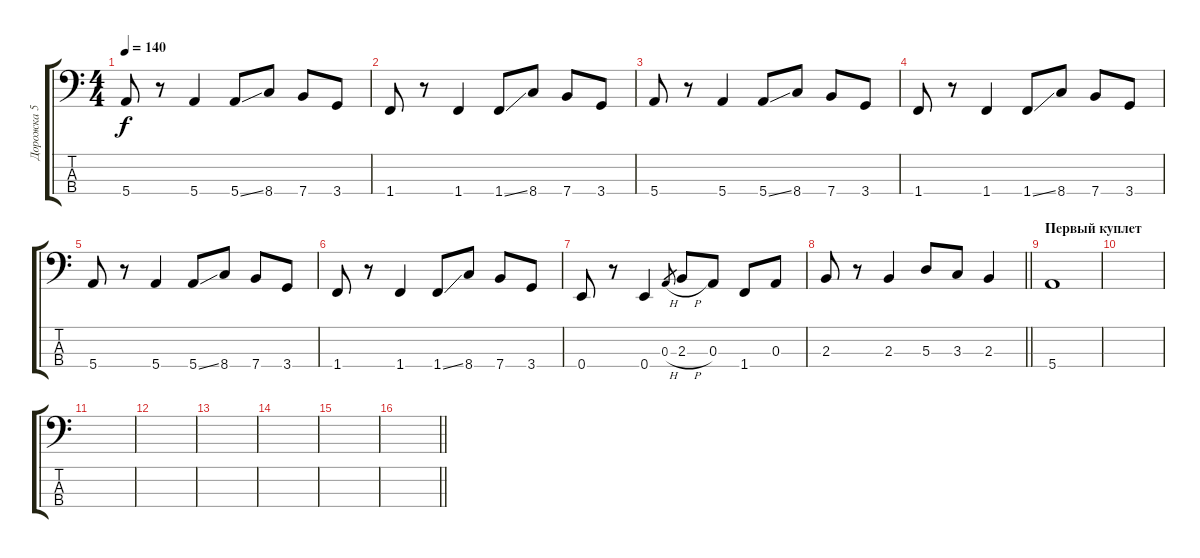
\track ("Дорожка 5" "Дорожка 5") {instrument electricbassfinger}
\staff {score tabs}
\tuning (G2 D2 A1 E1) {hide}
\ts (4 4)
\tempo 140
\clef f4
\ks c
5.4.8{dy f} r.8 5.4.4 5.4{ss}.8 8.4.8 7.4.8 3.4.8 |
1.4.8 r.8 1.4.4 1.4{ss}.8 8.4.8 7.4.8 3.4.8 |
5.4.8 r.8 5.4.4 5.4{ss}.8 8.4.8 7.4.8 3.4.8 |
1.4.8 r.8 1.4.4 1.4{ss}.8 8.4.8 7.4.8 3.4.8 |
5.4.8 r.8 5.4.4 5.4{ss}.8 8.4.8 7.4.8 3.4.8 |
1.4.8 r.8 1.4.4 1.4{ss}.8 8.4.8 7.4.8 3.4.8 |
0.4.8 r.8 0.4.4 0.3{h}.8{gr} 2.3{h}.8 0.3.8 1.4.8 0.3.8 |
\barLineRight lightlight
2.3.8 r.8 2.3.4 5.3.8 3.3.8 2.3.4 |
\section ("" "Первый куплет")
5.4.1 |
|
|
|
|
|
|
\barLineRight lightlight
